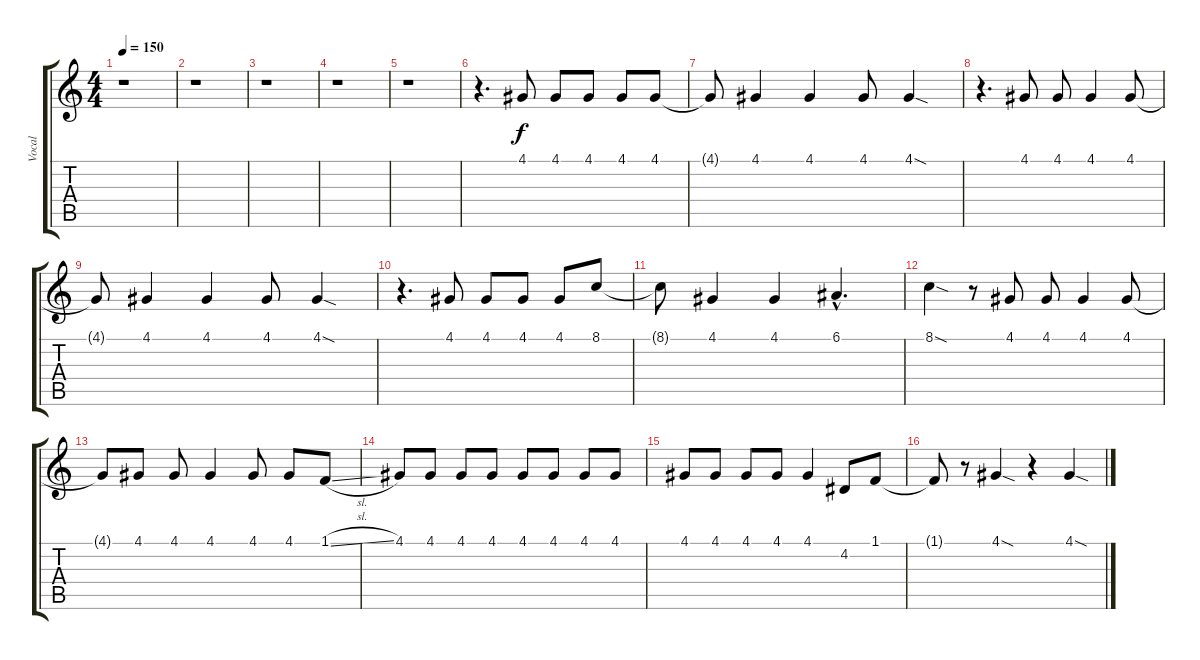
\track ("Vocal" "Vocal") {instrument lead1square}
\staff {score tabs}
\tuning (E4 B3 G3 D3 A2 E2) {hide}
\ts (4 4)
\tempo 150
\clef g2
\ks c
r.1{dy f} |
r.1 |
r.1 |
r.1 |
r.1 |
r.4{d} 4.1.8 4.1.8 4.1.8 4.1.8 4.1.8 |
4.1{t}.8 4.1.4 4.1.4 4.1.8 4.1{sod}.4 |
r.4{d} 4.1.8 4.1.8 4.1.4 4.1.8 |
4.1{t}.8 4.1.4 4.1.4 4.1.8 4.1{sod}.4 |
r.4{d} 4.1.8 4.1.8 4.1.8 4.1.8 8.1.8 |
8.1{t}.8 4.1.4 4.1.4 6.1{hac}.4{d} |
8.1{sod}.4 r.8 4.1.8 4.1.8 4.1.4 4.1.8 |
4.1{t}.8 4.1.8 4.1.8 4.1.4 4.1.8 4.1.8 1.1{sl}.8 |
4.1.8 4.1.8 4.1.8 4.1.8 4.1.8 4.1.8 4.1.8 4.1.8 |
4.1.8 4.1.8 4.1.8 4.1.8 4.1.4 4.2.8 1.1.8 |
1.1{t}.8 r.8 4.1{sod}.4 r.4 4.1{sod}.4
